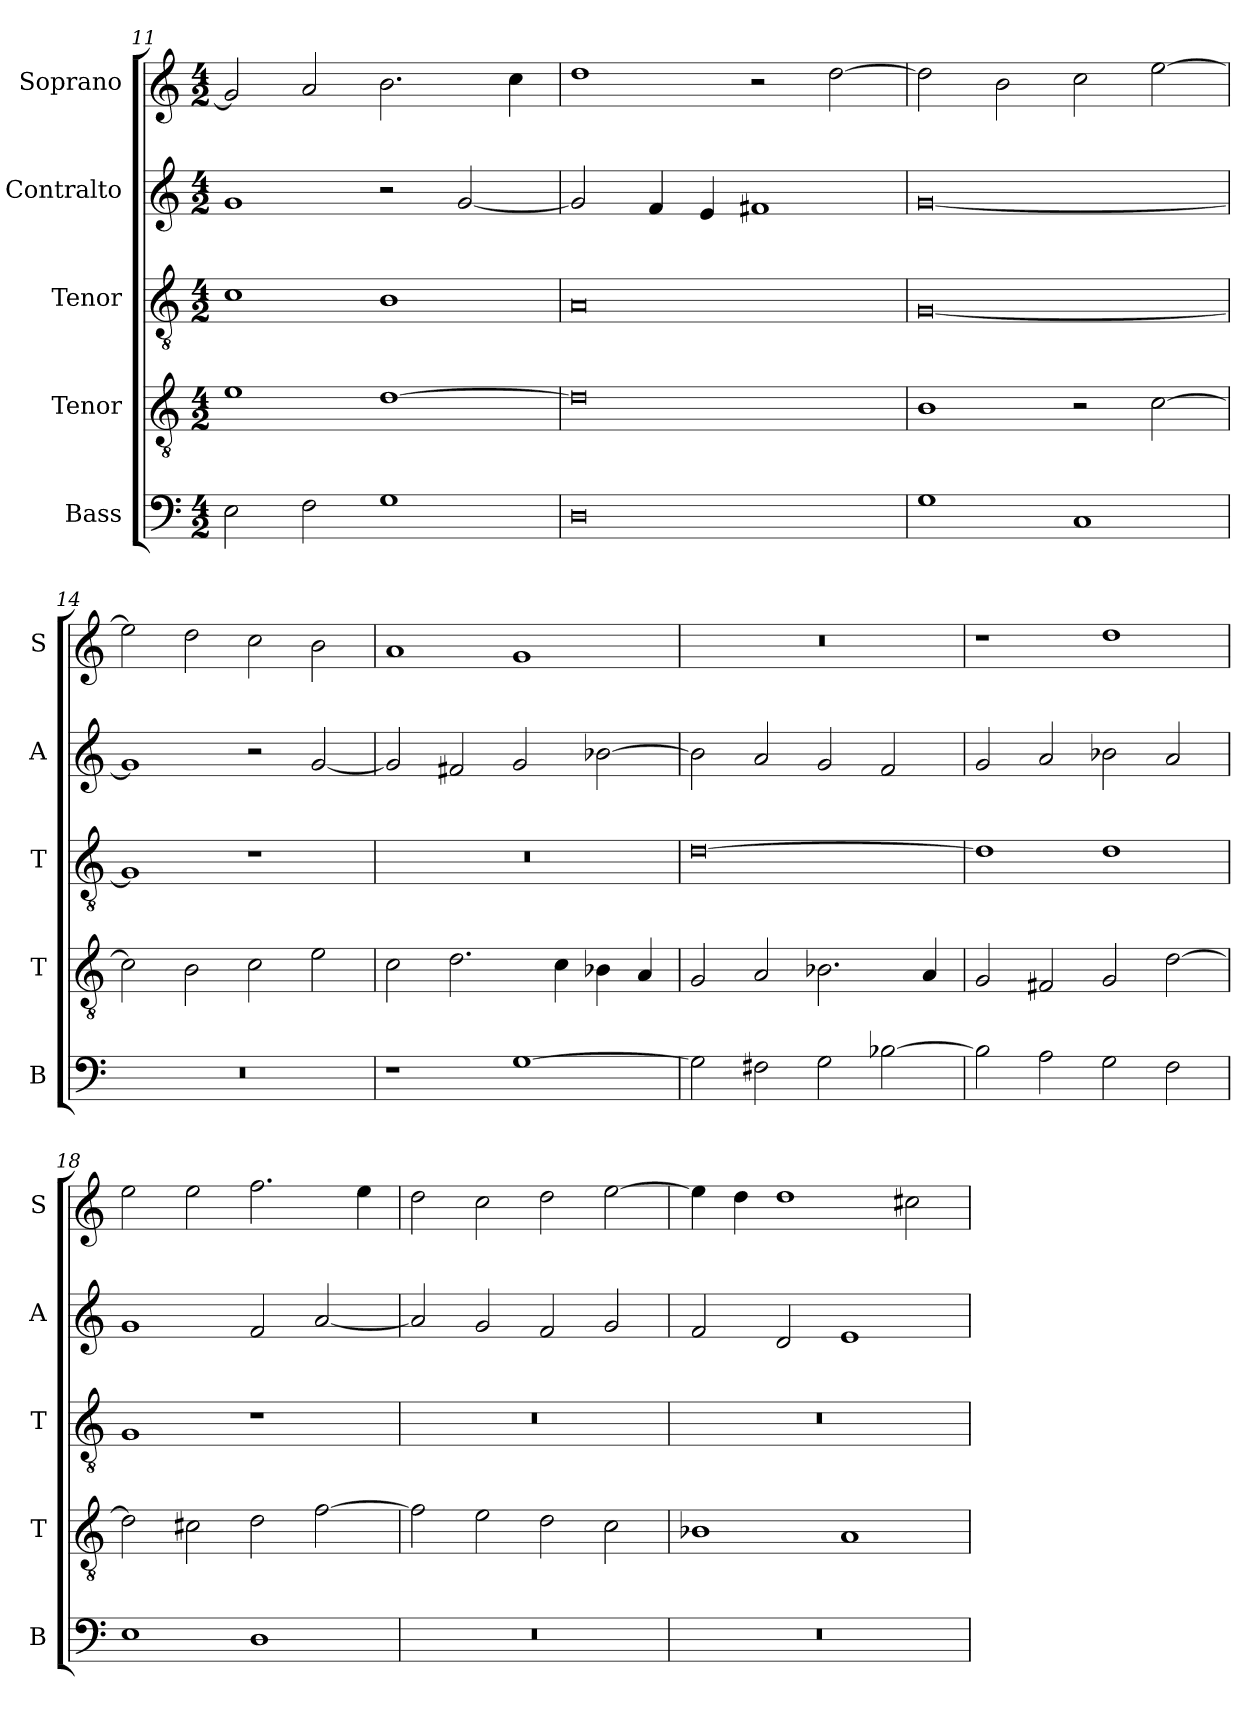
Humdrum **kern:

**kern	**kern	**kern	**kern	**kern
*part5	*part4	*part3	*part2	*part1
*staff5	*staff4	*staff3	*staff2	*staff1
*I"Bass	*I"Tenor	*I"Tenor	*I"Contralto	*I"Soprano
*I'B	*I'T	*I'T	*I'A	*I'S
*clefF4	*clefGv2	*clefGv2	*clefG2	*clefG2
*k[]	*k[]	*k[]	*k[]	*k[]
*G:mix	*G:mix	*G:mix	*G:mix	*G:mix
*M4/2	*M4/2	*M4/2	*M4/2	*M4/2
=11	=11	=11	=11	=11
2E	1e	1c	1g	2g]
2F	.	.	.	2a
1G	[1d	1B	2r	2.b
.	.	.	[2g	.
.	.	.	.	4cc
=12	=12	=12	=12	=12
0D	0d]	0A	2g]	1dd
.	.	.	4f	.
.	.	.	4e	.
.	.	.	1f#X	2r
.	.	.	.	[2dd
=13	=13	=13	=13	=13
1G	1B	[0G	[0g	2dd]
.	.	.	.	2b
1C	2r	.	.	2cc
.	[2c	.	.	[2ee
=14	=14	=14	=14	=14
0r	2c]	1G]	1g]	2ee]
.	2B	.	.	2dd
.	2c	1r	2r	2cc
.	2e	.	[2g	2b
=15	=15	=15	=15	=15
1r	2c	0r	2g]	1a
.	2.d	.	2f#X	.
[1G	.	.	2g	1g
.	4c	.	.	.
.	4B-X	.	[2b-X	.
.	4A	.	.	.
=16	=16	=16	=16	=16
2G]	2G	[0d	2b-]	0r
2F#X	2A	.	2a	.
2G	2.B-X	.	2g	.
[2B-X	.	.	2f	.
.	4A	.	.	.
=17	=17	=17	=17	=17
2B-]	2G	1d]	2g	1r
2A	2F#X	.	2a	.
2G	2G	1d	2b-X	1dd
2F	[2d	.	2a	.
=18	=18	=18	=18	=18
1E	2d]	1G	1g	2ee
.	2c#X	.	.	2ee
1D	2d	1r	2f	2.ff
.	[2f	.	[2a	.
.	.	.	.	4ee
=19	=19	=19	=19	=19
0r	2f]	0r	2a]	2dd
.	2e	.	2g	2cc
.	2d	.	2f	2dd
.	2c	.	2g	[2ee
=20	=20	=20	=20	=20
0r	1B-X	0r	2f	4ee]
.	.	.	.	4dd
.	.	.	2d	1dd
.	1A	.	1e	.
.	.	.	.	2cc#X
=	=	=	=	=
*-	*-	*-	*-	*-
